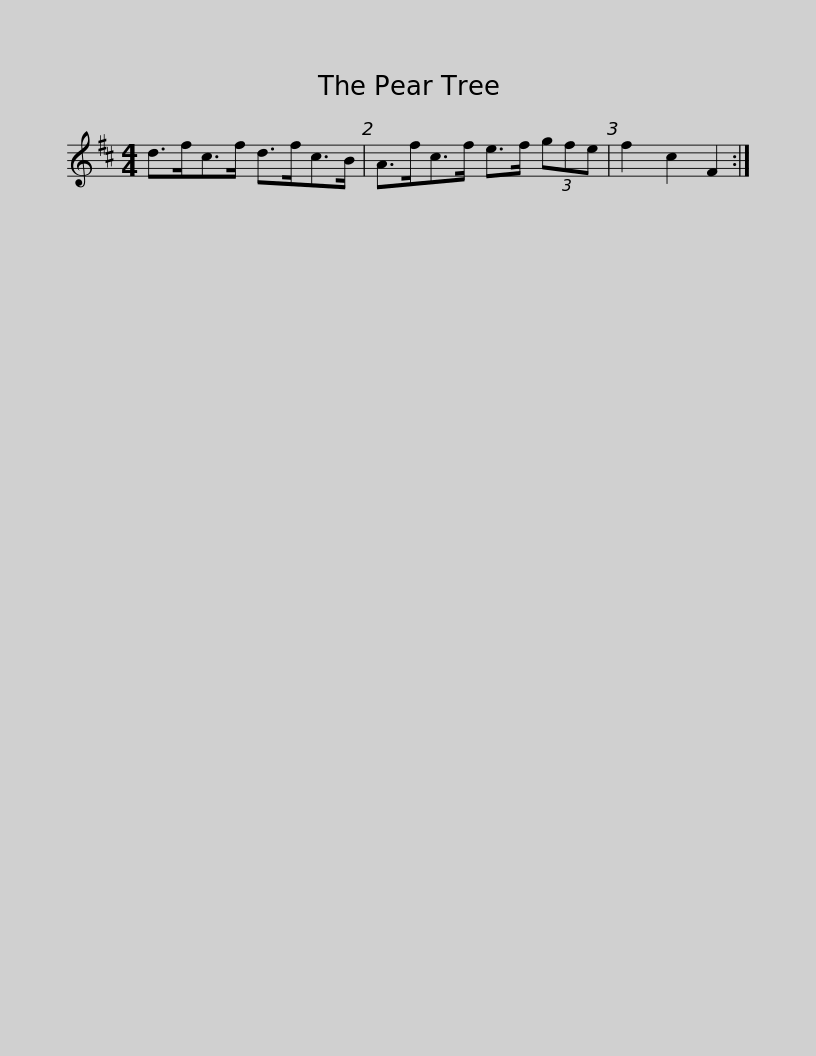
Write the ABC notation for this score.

X:1
L:1/8
M:4/4
I:linebreak $
K:D
V:1 treble
V:1
 d>fc>f d>fc>B | A>fc>f e>f (3gfe | f2 c2 F2 :| %3
